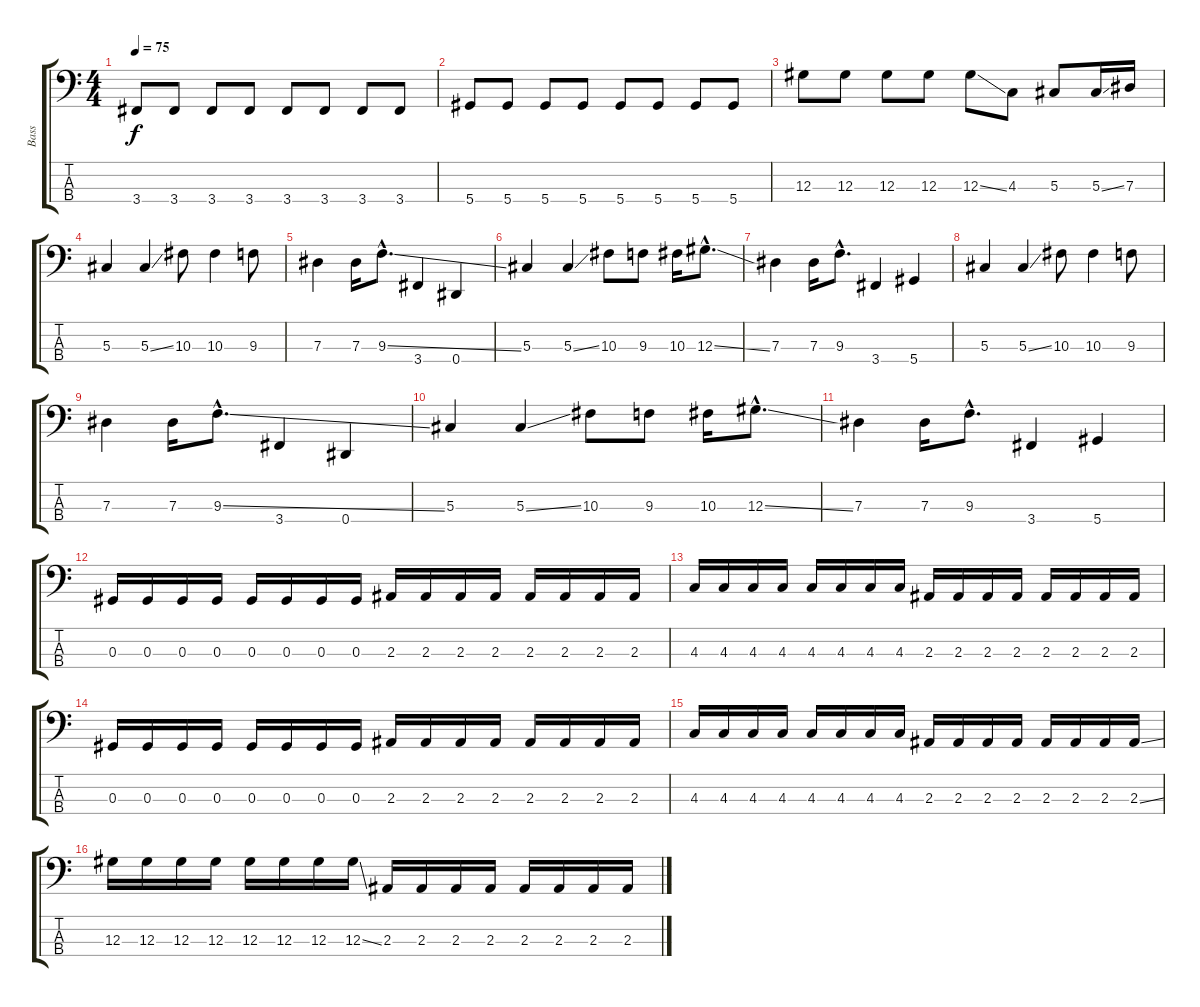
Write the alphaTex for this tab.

\track ("Bass " "Bass ") {instrument electricbassfinger}
\staff {score tabs}
\tuning (Gb2 Db2 Ab1 Eb1) {hide}
\ts (4 4)
\tempo 75
\clef f4
\ks c
3.4.8{dy f} 3.4.8 3.4.8 3.4.8 3.4.8 3.4.8 3.4.8 3.4.8 |
5.4.8 5.4.8 5.4.8 5.4.8 5.4.8 5.4.8 5.4.8 5.4.8 |
12.3.8 12.3.8 12.3.8 12.3.8 12.3{ss}.8 4.3.8 5.3.8 5.3{ss}.16 7.3.16 |
5.3.4 5.3{ss}.4 10.3.8 10.3.4 9.3.8 |
7.3.4 7.3.16 9.3{ss hac}.8{d} 3.4.4 0.4.4 |
5.3.4 5.3{ss}.4 10.3.8 9.3.8 10.3.16 12.3{ss hac}.8{d} |
7.3.4 7.3.16 9.3{hac}.8{d} 3.4.4 5.4.4 |
5.3.4 5.3{ss}.4 10.3.8 10.3.4 9.3.8 |
7.3.4 7.3.16 9.3{ss hac}.8{d} 3.4.4 0.4.4 |
5.3.4 5.3{ss}.4 10.3.8 9.3.8 10.3.16 12.3{ss hac}.8{d} |
7.3.4 7.3.16 9.3{hac}.8{d} 3.4.4 5.4.4 |
0.3.16 0.3.16 0.3.16 0.3.16 0.3.16 0.3.16 0.3.16 0.3.16 2.3.16 2.3.16 2.3.16 2.3.16 2.3.16 2.3.16 2.3.16 2.3.16 |
4.3.16 4.3.16 4.3.16 4.3.16 4.3.16 4.3.16 4.3.16 4.3.16 2.3.16 2.3.16 2.3.16 2.3.16 2.3.16 2.3.16 2.3.16 2.3.16 |
0.3.16 0.3.16 0.3.16 0.3.16 0.3.16 0.3.16 0.3.16 0.3.16 2.3.16 2.3.16 2.3.16 2.3.16 2.3.16 2.3.16 2.3.16 2.3.16 |
4.3.16 4.3.16 4.3.16 4.3.16 4.3.16 4.3.16 4.3.16 4.3.16 2.3.16 2.3.16 2.3.16 2.3.16 2.3.16 2.3.16 2.3.16 2.3{ss}.16 |
12.3.16 12.3.16 12.3.16 12.3.16 12.3.16 12.3.16 12.3.16 12.3{ss}.16 2.3.16 2.3.16 2.3.16 2.3.16 2.3.16 2.3.16 2.3.16 2.3.16
